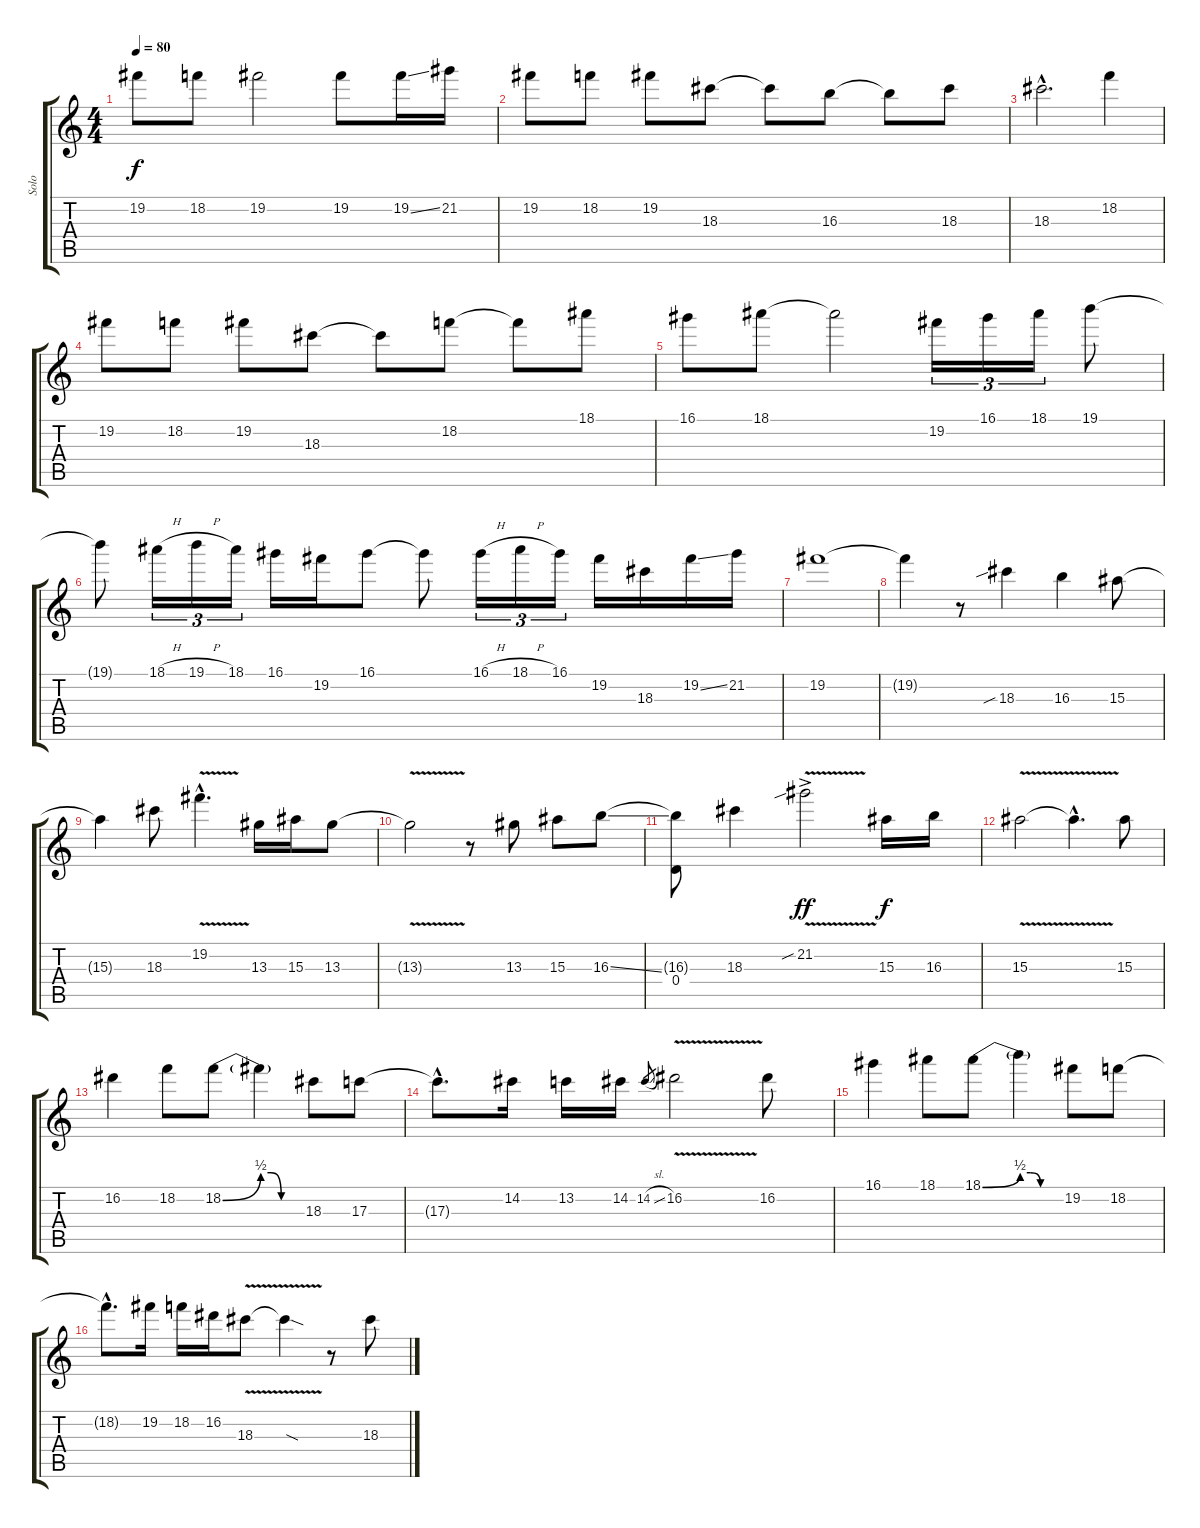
\track ("Solo" "Solo") {instrument distortionguitar}
\staff {score tabs}
\tuning (E4 B3 G3 D3 A2 E2) {hide}
\ts (4 4)
\tempo 80
\clef g2
\ks c
19.2{t}.8{dy f} 18.2.8 19.2.2 19.2.8 19.2{ss}.16 21.2.16 |
19.2.8 18.2.8 19.2.8 18.3.8 18.3{t}.8 16.3.8 16.3{t}.8 18.3.8 |
18.3{hac}.2{d} 18.2.4 |
19.2.8 18.2.8 19.2.8 18.3.8 18.3{t}.8 18.2.8 18.2{t}.8 18.1.8 |
16.1.8 18.1.8 18.1{t}.2 19.2.16{tu (3 2)} 16.1.16{tu (3 2)} 18.1.16{tu (3 2)} 19.1.8 |
19.1{t}.8 18.1{h}.16{tu (3 2)} 19.1{h}.16{tu (3 2)} 18.1.16{tu (3 2)} 16.1.16 19.2.16 16.1.8 16.1{t}.8 16.1{h}.16{tu (3 2)} 18.1{h}.16{tu (3 2)} 16.1.16{tu (3 2)} 19.2.16 18.3.16 19.2{ss}.16 21.2.16 |
19.2.1 |
19.2{t}.4 r.8 18.3{sib}.4 16.3.4 15.3.8 |
15.3{t}.4 18.3.8 19.2{v hac}.4{d} 13.3.16 15.3.16 13.3.8 |
13.3{v t}.2 r.8 13.3.8 15.3.8 16.3{ss}.8 |
(16.3{t} 0.4).8 18.3.4 21.2{v sib ac}.2{dy ff} 15.3.16{dy f} 16.3.16 |
15.3{v}.2 15.3{hac t}.4{d} 15.3.8 |
16.2.4 18.2.8 18.2{be (bend 0 0 60 2)}.8 18.2{be (custom 0 2 15 2 30 0 60 0) t}.4 18.3.8 17.3.8 |
17.3{hac t}.8{d} 14.2.16 13.2.16 14.2.16 14.2{sl}.8{gr} 16.2{v}.2 16.2.8 |
16.1.4 18.1.8 18.1{be (bend 0 0 60 2)}.8 18.1{be (custom 0 2 15 2 30 0 60 0) t}.4 19.2.8 18.2.8 |
18.2{hac t}.8{d} 19.2.16 18.2.16 16.2.16 18.3{v}.8 18.3{sod t}.4 r.8 18.3.8
